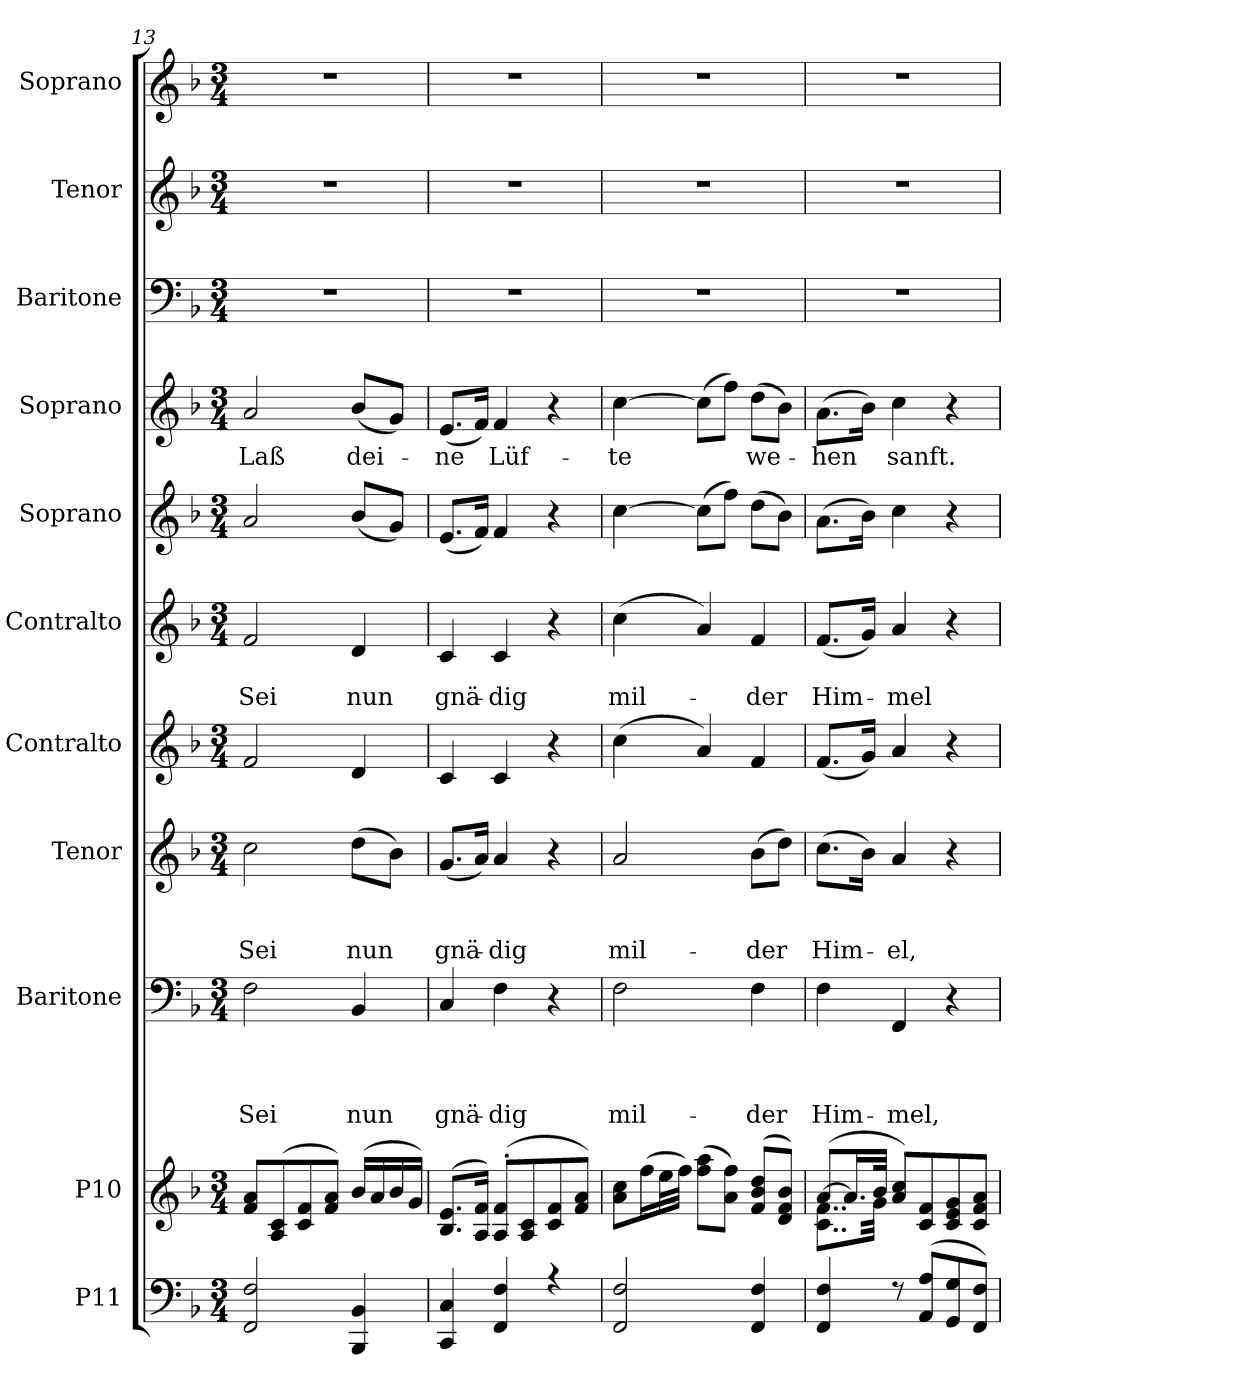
**kern	**kern	**kern	**text	**text	**text	**text	**kern	**text	**text	**text	**kern	**kern	**text	**text	**kern	**kern	**text	**kern	**kern	**kern
*part11	*part10	*part9	*part9	*part9	*part9	*part9	*part8	*part8	*part8	*part8	*part7	*part6	*part6	*part6	*part5	*part4	*part4	*part3	*part2	*part1
*staff11	*staff10	*staff9	*staff9	*staff9	*staff9	*staff9	*staff8	*staff8	*staff8	*staff8	*staff7	*staff6	*staff6	*staff6	*staff5	*staff4	*staff4	*staff3	*staff2	*staff1
*I"P11	*I"P10	*I"Baritone	*	*	*	*	*I"Tenor	*	*	*	*I"Contralto	*I"Contralto	*	*	*I"Soprano	*I"Soprano	*	*I"Baritone	*I"Tenor	*I"Soprano
*	*	*I'Bar.	*	*	*	*	*I'Ten.	*	*	*	*I'Alto	*I'Alto	*	*	*I'Sop.	*I'Sop.	*	*I'Bar.	*I'Ten.	*I'Sop.
*clefF4	*clefG2	*clefF4	*	*	*	*	*clefG2	*	*	*	*clefG2	*clefG2	*	*	*clefG2	*clefG2	*	*clefF4	*clefG2	*clefG2
*	*	*	*	*	*	*	*ITrd7c12	*	*	*	*	*	*	*	*	*	*	*	*ITrd7c12	*
*k[b-]	*k[b-]	*k[b-]	*	*	*	*	*k[b-]	*	*	*	*k[b-]	*k[b-]	*	*	*k[b-]	*k[b-]	*	*k[b-]	*k[b-]	*k[b-]
*F:	*F:	*F:	*	*	*	*	*F:	*	*	*	*F:	*F:	*	*	*F:	*F:	*	*F:	*F:	*F:
*M3/4	*M3/4	*M3/4	*	*	*	*	*M3/4	*	*	*	*M3/4	*M3/4	*	*	*M3/4	*M3/4	*	*M3/4	*M3/4	*M3/4
=13	=13	=13	=13	=13	=13	=13	=13	=13	=13	=13	=13	=13	=13	=13	=13	=13	=13	=13	=13	=13
*^	*^	*	*	*	*	*	*	*	*	*	*	*	*	*	*	*	*	*	*	*
*	*	*	*^	*	*	*	*	*	*	*	*	*	*	*	*	*	*	*	*	*	*	*
!	!	!	!	!	!	!	!	!	!LO:LY:b	!	!	!	!LO:LY:b	!	!	!	!LO:LY:b	!	!	!LO:LY:b	!	!LO:N:vis=1	!
2FF/ 2F/	2.ryy	2.ryy	2.ryy	8f/ 8a/L	2F\	.	.	.	Sei	2c\	.	.	Sei	2f/	2f/	.	Sei	2a/	2a/	Laß	2.r	2.r	2.r
.	.	.	.	(<8A/ 8c/	.	.	.	.	.	.	.	.	.	.	.	.	.	.	.	.	.	.	.
.	.	.	.	8c/ 8f/	.	.	.	.	.	.	.	.	.	.	.	.	.	.	.	.	.	.	.
.	.	.	.	8f/ 8a/J)	.	.	.	.	.	.	.	.	.	.	.	.	.	.	.	.	.	.	.
!	!	!	!	!	!	!	!	!	!LO:LY:b	!	!	!	!LO:LY:b	!	!	!	!LO:LY:b	!	!	!LO:LY:b	!	!	!
4BBB-/ 4BB-/	.	.	.	(>16b-/LL	4BB-/	.	.	.	nun	(>8d\L	.	.	nun	4d/	4d/	.	nun	(<8b-/L	(<8b-/L	dei-	.	.	.
.	.	.	.	16a/	.	.	.	.	.	.	.	.	.	.	.	.	.	.	.	.	.	.	.
.	.	.	.	16b-/	.	.	.	.	.	8B-\J)	.	.	.	.	.	.	.	8g/J)	8g/J)	.	.	.	.
.	.	.	.	16g/JJ)	.	.	.	.	.	.	.	.	.	.	.	.	.	.	.	.	.	.	.
=14	=14	=14	=14	=14	=14	=14	=14	=14	=14	=14	=14	=14	=14	=14	=14	=14	=14	=14	=14	=14	=14	=14	=14
!	!	!	!	!	!	!	!	!	!LO:LY:b	!	!	!	!LO:LY:b	!	!	!	!LO:LY:b	!	!	!LO:LY:b	!	!LO:N:vis=1	!
4CC/ 4C/	2.ryy	2.ryy	2.ryy	(<8.B-/ 8.e/L	4C/	.	.	.	gnä-	(<8.G/L	.	.	gnä-	4c/	4c/	.	gnä-	(<8.e/L	(<8.e/L	-ne	2.r	2.r	2.r
.	.	.	.	16A/ 16f/Jk)	.	.	.	.	.	16A/Jk)	.	.	.	.	.	.	.	16f/Jk)	16f/Jk)	.	.	.	.
!	!	!	!	!	!	!	!	!	!LO:LY:b	!	!	!	!LO:LY:b	!	!	!	!LO:LY:b	!	!	!LO:LY:b	!	!	!
4FF/ 4F/	.	.	.	(<8A/'> 8f/'>L	4F\	.	.	.	-dig	4A/	.	.	-dig	4c/	4c/	.	-dig	4f/	4f/	Lüf-	.	.	.
.	.	.	.	8A/ 8c/	.	.	.	.	.	.	.	.	.	.	.	.	.	.	.	.	.	.	.
4r	.	.	.	8c/ 8f/	4r	.	.	.	.	4r	.	.	.	4r	4r	.	.	4r	4r	.	.	.	.
.	.	.	.	8f/ 8a/J)	.	.	.	.	.	.	.	.	.	.	.	.	.	.	.	.	.	.	.
=15	=15	=15	=15	=15	=15	=15	=15	=15	=15	=15	=15	=15	=15	=15	=15	=15	=15	=15	=15	=15	=15	=15	=15
!	!	!	!	!	!	!	!	!	!LO:LY:b	!	!	!	!LO:LY:b	!	!	!	!LO:LY:b	!	!	!LO:LY:b	!	!LO:N:vis=1	!
2FF/ 2F/	2.ryy	2.ryy	2.ryy	8a\ 8cc\L	2F\	.	.	.	mil-	2A/	.	.	mil-	(>4cc\	(>4cc\	.	mil-	[>4cc\	[>4cc\	-te	2.r	2.r	2.r
.	.	.	.	(>16ff\L	.	.	.	.	.	.	.	.	.	.	.	.	.	.	.	.	.	.	.
.	.	.	.	32ee\L	.	.	.	.	.	.	.	.	.	.	.	.	.	.	.	.	.	.	.
.	.	.	.	32ff\JJJ)	.	.	.	.	.	.	.	.	.	.	.	.	.	.	.	.	.	.	.
.	.	.	.	(>8ff\ 8aa\L	.	.	.	.	.	.	.	.	.	4a/)	4a/)	.	.	(>8cc\L]	(>8cc\L]	.	.	.	.
.	.	.	.	8a\ 8ff\J)	.	.	.	.	.	.	.	.	.	.	.	.	.	8ff\J)	8ff\J)	.	.	.	.
!	!	!	!	!	!	!	!	!	!LO:LY:b	!	!	!	!LO:LY:b	!	!	!	!LO:LY:b	!	!	!LO:LY:b	!	!	!
4FF/ 4F/	.	.	.	(<8f/ 8b-/ 8dd/L	4F\	.	.	.	-der	(>8B-\L	.	.	-der	4f/	4f/	.	-der	(>8dd\L	(>8dd\L	we-	.	.	.
.	.	.	.	8d/ 8f/ 8b-/J)	.	.	.	.	.	8d\J)	.	.	.	.	.	.	.	8b-\J)	8b-\J)	.	.	.	.
=16	=16	=16	=16	=16	=16	=16	=16	=16	=16	=16	=16	=16	=16	=16	=16	=16	=16	=16	=16	=16	=16	=16	=16
!	!	!	!	!	!	!	!	!	!LO:LY:b	!	!	!	!LO:LY:b	!	!	!	!LO:LY:b	!	!	!LO:LY:b	!LO:N:vis=1	!LO:N:vis=1	!LO:N:vis=1
4FF/ 4F/	2.ryy	2.ryy	8..c\ 8..f\L	(>[>8a/L	4F\	.	.	.	Him-	(>8.c\L	.	.	Him-	(<8.f/L	(<8.f/L	.	Him-	(>8.a\L	(>8.a\L	-hen	2.r	2.r	2.r
.	.	.	.	16.a/L]	.	.	.	.	.	.	.	.	.	.	.	.	.	.	.	.	.	.	.
.	.	.	.	.	.	.	.	.	.	16B-\Jk)	.	.	.	16g/Jk)	16g/Jk)	.	.	16b-\Jk)	16b-\Jk)	.	.	.	.
.	.	.	32g\Jkk	32b-/JJk	.	.	.	.	.	.	.	.	.	.	.	.	.	.	.	.	.	.	.
!	!	!	!	!	!	!	!	!	!LO:LY:b	!	!	!	!LO:LY:b	!	!	!	!LO:LY:b	!	!	!LO:LY:b	!	!	!
8r	.	.	2ryy	8a/ 8cc/L)	4FF/	.	.	.	-mel,	4A/	.	.	-el,	4a/	4a/	.	-mel	4cc\	4cc\	sanft.	.	.	.
(<8AA/ 8A/L	.	.	.	8c/ 8f/	.	.	.	.	.	.	.	.	.	.	.	.	.	.	.	.	.	.	.
8GG/ 8G/	.	.	.	8c/ 8e/ 8g/	4r	.	.	.	.	4r	.	.	.	4r	4r	.	.	4r	4r	.	.	.	.
8FF/ 8F/J)	.	.	.	8c/ 8f/ 8a/J	.	.	.	.	.	.	.	.	.	.	.	.	.	.	.	.	.	.	.
*v	*v	*	*	*	*	*	*	*	*	*	*	*	*	*	*	*	*	*	*	*	*	*	*
*	*v	*v	*v	*	*	*	*	*	*	*	*	*	*	*	*	*	*	*	*	*	*	*
=	=	=	=	=	=	=	=	=	=	=	=	=	=	=	=	=	=	=	=	=
*-	*-	*-	*-	*-	*-	*-	*-	*-	*-	*-	*-	*-	*-	*-	*-	*-	*-	*-	*-	*-
